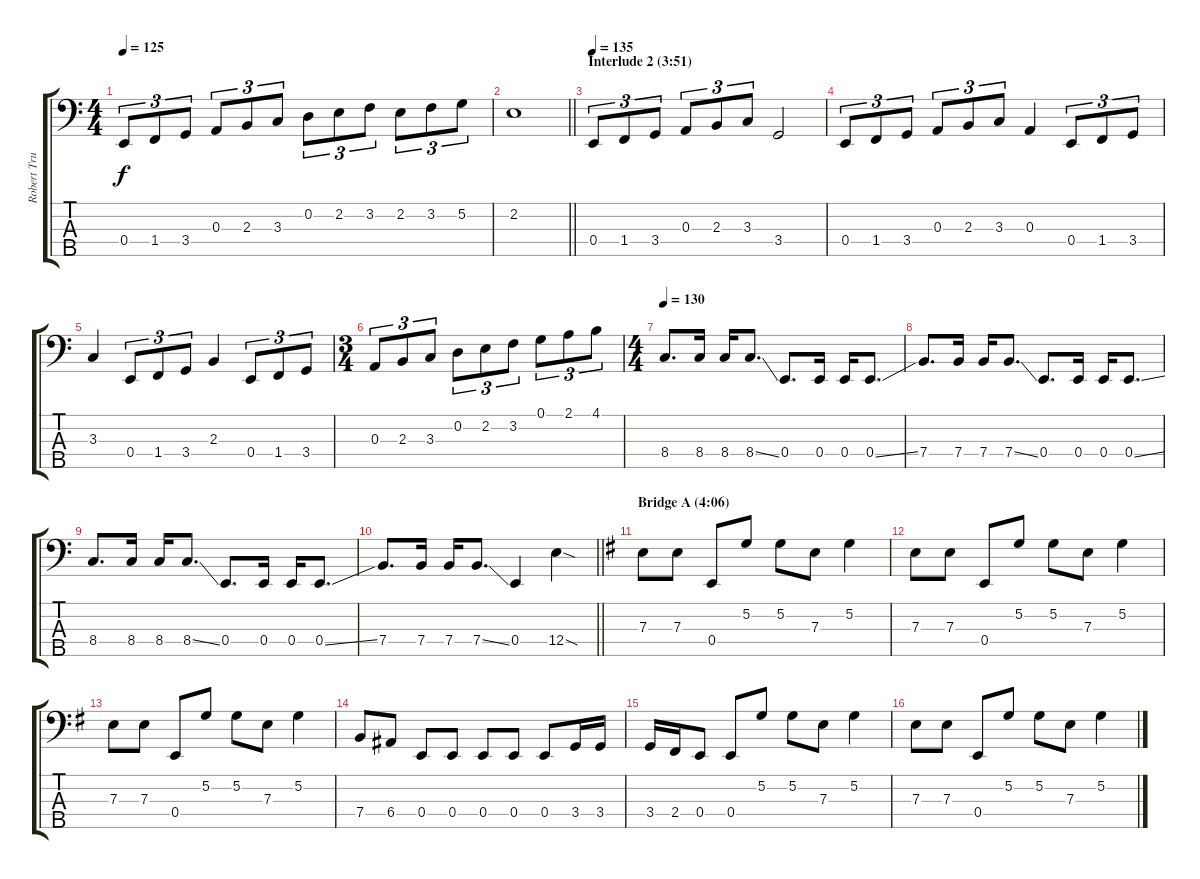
\track ("Robert Trujillo Bass Gtr." "Robert Tru") {instrument electricbassfinger}
\staff {score tabs}
\tuning (G2 D2 A1 E1 B0) {hide}
\ts (4 4)
\tempo 125
\clef f4
\ks aminor
0.4.8{tu (3 2) dy f} 1.4.8{tu (3 2)} 3.4.8{tu (3 2)} 0.3.8{tu (3 2)} 2.3.8{tu (3 2)} 3.3.8{tu (3 2)} 0.2.8{tu (3 2)} 2.2.8{tu (3 2)} 3.2.8{tu (3 2)} 2.2.8{tu (3 2)} 3.2.8{tu (3 2)} 5.2.8{tu (3 2)} |
\barLineRight lightlight
2.2.1 |
\section ("" "Interlude 2 (3:51)")
\tempo 135
0.4.8{tu (3 2)} 1.4.8{tu (3 2)} 3.4.8{tu (3 2)} 0.3.8{tu (3 2)} 2.3.8{tu (3 2)} 3.3.8{tu (3 2)} 3.4.2 |
0.4.8{tu (3 2)} 1.4.8{tu (3 2)} 3.4.8{tu (3 2)} 0.3.8{tu (3 2)} 2.3.8{tu (3 2)} 3.3.8{tu (3 2)} 0.3.4 0.4.8{tu (3 2)} 1.4.8{tu (3 2)} 3.4.8{tu (3 2)} |
3.3.4 0.4.8{tu (3 2)} 1.4.8{tu (3 2)} 3.4.8{tu (3 2)} 2.3.4 0.4.8{tu (3 2)} 1.4.8{tu (3 2)} 3.4.8{tu (3 2)} |
\ts (3 4)
0.3.8{tu (3 2)} 2.3.8{tu (3 2)} 3.3.8{tu (3 2)} 0.2.8{tu (3 2)} 2.2.8{tu (3 2)} 3.2.8{tu (3 2)} 0.1.8{tu (3 2)} 2.1.8{tu (3 2)} 4.1.8{tu (3 2)} |
\ts (4 4)
\tempo 130
8.4.8{d} 8.4.16 8.4.16 8.4{ss}.8{d} 0.4.8{d} 0.4.16 0.4.16 0.4{ss}.8{d} |
7.4.8{d} 7.4.16 7.4.16 7.4{ss}.8{d} 0.4.8{d} 0.4.16 0.4.16 0.4{ss}.8{d} |
8.4.8{d} 8.4.16 8.4.16 8.4{ss}.8{d} 0.4.8{d} 0.4.16 0.4.16 0.4{ss}.8{d} |
\barLineRight lightlight
7.4.8{d} 7.4.16 7.4.16 7.4{ss}.8{d} 0.4.4 12.4{sod}.4 |
\section ("" "Bridge A (4:06)")
\ks eminor
7.3.8 7.3.8 0.4.8 5.2.8 5.2.8 7.3.8 5.2.4 |
7.3.8 7.3.8 0.4.8 5.2.8 5.2.8 7.3.8 5.2.4 |
7.3.8 7.3.8 0.4.8 5.2.8 5.2.8 7.3.8 5.2.4 |
7.4.8 6.4.8 0.4.8 0.4.8 0.4.8 0.4.8 0.4.8 3.4.16 3.4.16 |
3.4.16 2.4.16 0.4.8 0.4.8 5.2.8 5.2.8 7.3.8 5.2.4 |
7.3.8 7.3.8 0.4.8 5.2.8 5.2.8 7.3.8 5.2.4
